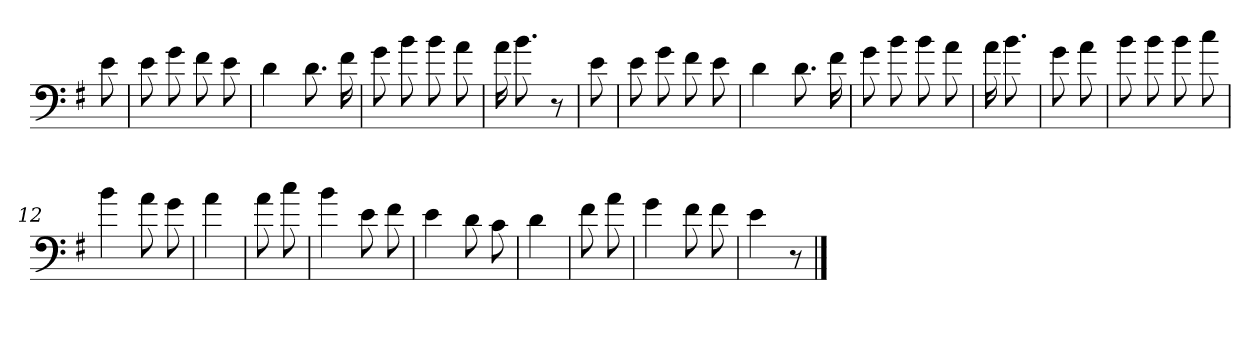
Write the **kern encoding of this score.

**kern
*part1
*staff1
*clefF4
*k[f#]
*e:
=
8e
=1
8e
8g
8f#
8e
=2
4d
8.d
16f#
=3
8g
8b
8b
8a
=4
16a
8.b
8r
=5
8e
=6
8e
8g
8f#
8e
=7
4d
8.d
16f#
=8
8g
8b
8b
8a
=9
16a
8.b
=10
8g
8a
=11
8b
8b
8b
8cc
=12
4b
8a
8g
=13
4a
=14
8a
8cc
=15
4b
8e
8f#
=16
4e
8d
8c
=17
4d
=18
8f#
8a
=19
4g
8f#
8f#
=20
4e
8r
==
*-
